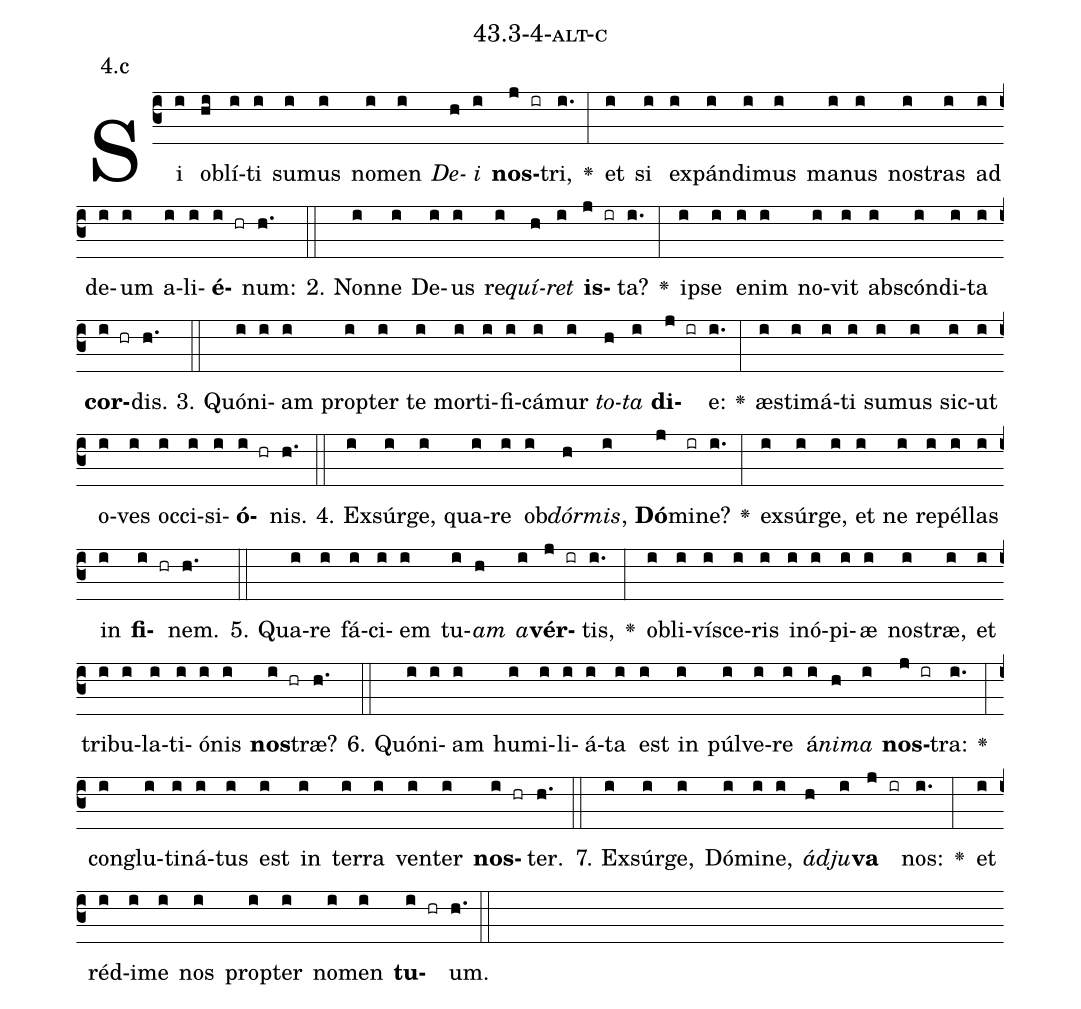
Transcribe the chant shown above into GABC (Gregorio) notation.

name: 43.3-4-alt-c;
annotation: 4.c;
%%
(c3)Si(i) ob(hi)lí(i)ti(i) su(i)mus(i) no(i)men(i) <i>De</i>(h)<i>i</i>(i) <b>nos</b>(j ir)tri,(i.) <v>\greheightstar</v>(:) et(i) si(i) ex(i)pán(i)di(i)mus(i) ma(i)nus(i) nos(i)tras(i) ad(i) de(i)um(i) a(i)li(i)<b>é</b>(i hr)num:(h.) (::)
2. Non(i)ne(i) De(i)us(i) re(i)<i>quí</i>(h)<i>ret</i>(i) <b>is</b>(j ir)ta?(i.) <v>\greheightstar</v>(:) ip(i)se(i) e(i)nim(i) no(i)vit(i) abs(i)cón(i)di(i)ta(i) <b>cor</b>(i hr)dis.(h.) (::)
3. Quón(i)i(i)am(i) prop(i)ter(i) te(i) mor(i)ti(i)fi(i)cá(i)mur(i) <i>to</i>(h)<i>ta</i>(i) <b>di</b>(j ir)e:(i.) <v>\greheightstar</v>(:) æs(i)ti(i)má(i)ti(i) su(i)mus(i) sic(i)ut(i) o(i)ves(i) oc(i)ci(i)si(i)<b>ó</b>(i hr)nis.(h.) (::)
4. Ex(i)súr(i)ge,(i) qua(i)re(i) ob(i)<i>dór</i>(h)<i>mis</i>,(i) <b>Dó</b>(j)mi(ir)ne?(i.) <v>\greheightstar</v>(:) ex(i)súr(i)ge,(i) et(i) ne(i) re(i)pél(i)las(i) in(i) <b>fi</b>(i hr)nem.(h.) (::)
5. Qua(i)re(i) fá(i)ci(i)em(i) tu(i)<i>am</i>(h) <i>a</i>(i)<b>vér</b>(j ir)tis,(i.) <v>\greheightstar</v>(:) ob(i)li(i)ví(i)sce(i)ris(i) in(i)ó(i)pi(i)æ(i) nos(i)træ,(i) et(i) tri(i)bu(i)la(i)ti(i)ó(i)nis(i) <b>nos</b>(i hr)træ?(h.) (::)
6. Quón(i)i(i)am(i) hu(i)mi(i)li(i)á(i)ta(i) est(i) in(i) púl(i)ve(i)re(i) á(i)<i>ni</i>(h)<i>ma</i>(i) <b>nos</b>(j ir)tra:(i.) <v>\greheightstar</v>(:) con(i)glu(i)ti(i)ná(i)tus(i) est(i) in(i) ter(i)ra(i) ven(i)ter(i) <b>nos</b>(i hr)ter.(h.) (::)
7. Ex(i)súr(i)ge,(i) Dó(i)mi(i)ne,(i) <i>ád</i>(h)<i>ju</i>(i)<b>va</b>(j ir) nos:(i.) <v>\greheightstar</v>(:) et(i) réd(i)i(i)me(i) nos(i) prop(i)ter(i) no(i)men(i) <b>tu</b>(i hr)um.(h.) (::)
